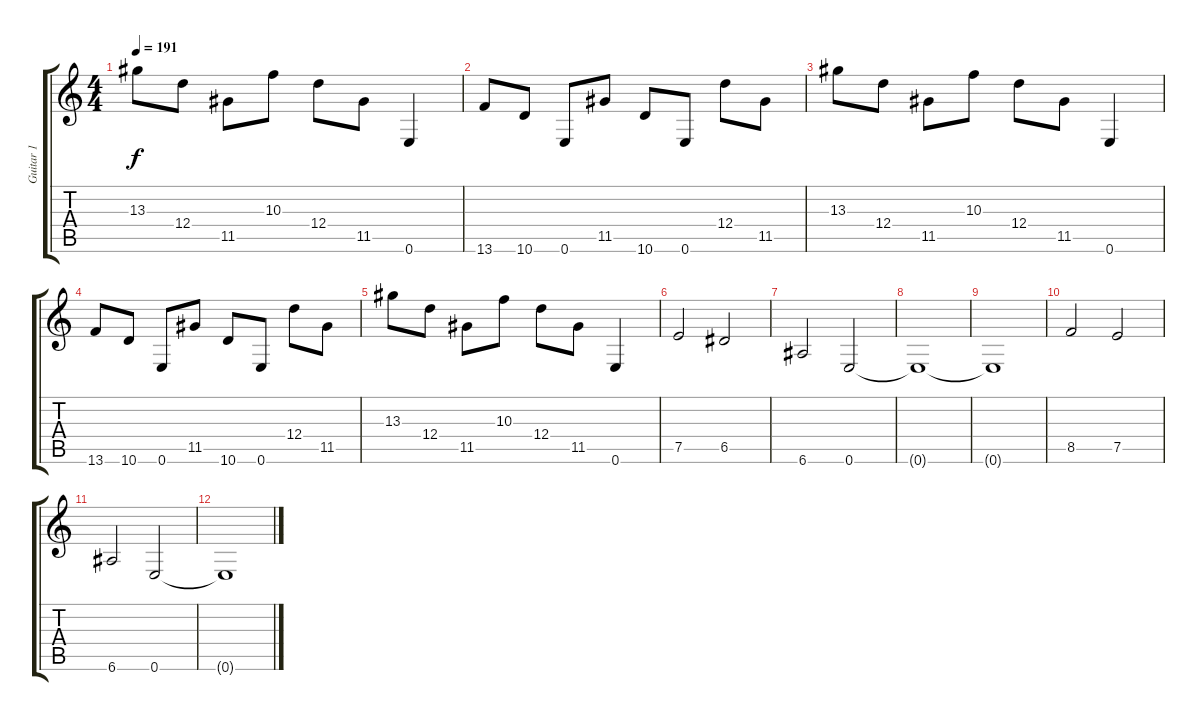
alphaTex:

\track ("Guitar 1" "Guitar 1") {instrument distortionguitar}
\staff {score tabs}
\tuning (E4 B3 G3 D3 A2 E2) {hide}
\ts (4 4)
\tempo 191
\clef g2
\ks c
13.3.8{dy f} 12.4.8 11.5.8 10.3.8 12.4.8 11.5.8 0.6.4 |
13.6.8 10.6.8 0.6.8 11.5.8 10.6.8 0.6.8 12.4.8 11.5.8 |
13.3.8 12.4.8 11.5.8 10.3.8 12.4.8 11.5.8 0.6.4 |
13.6.8 10.6.8 0.6.8 11.5.8 10.6.8 0.6.8 12.4.8 11.5.8 |
13.3.8 12.4.8 11.5.8 10.3.8 12.4.8 11.5.8 0.6.4 |
7.5.2 6.5.2 |
6.6.2 0.6.2 |
0.6{t}.1 |
0.6{t}.1 |
8.5.2 7.5.2 |
6.6.2 0.6.2 |
0.6{t}.1
